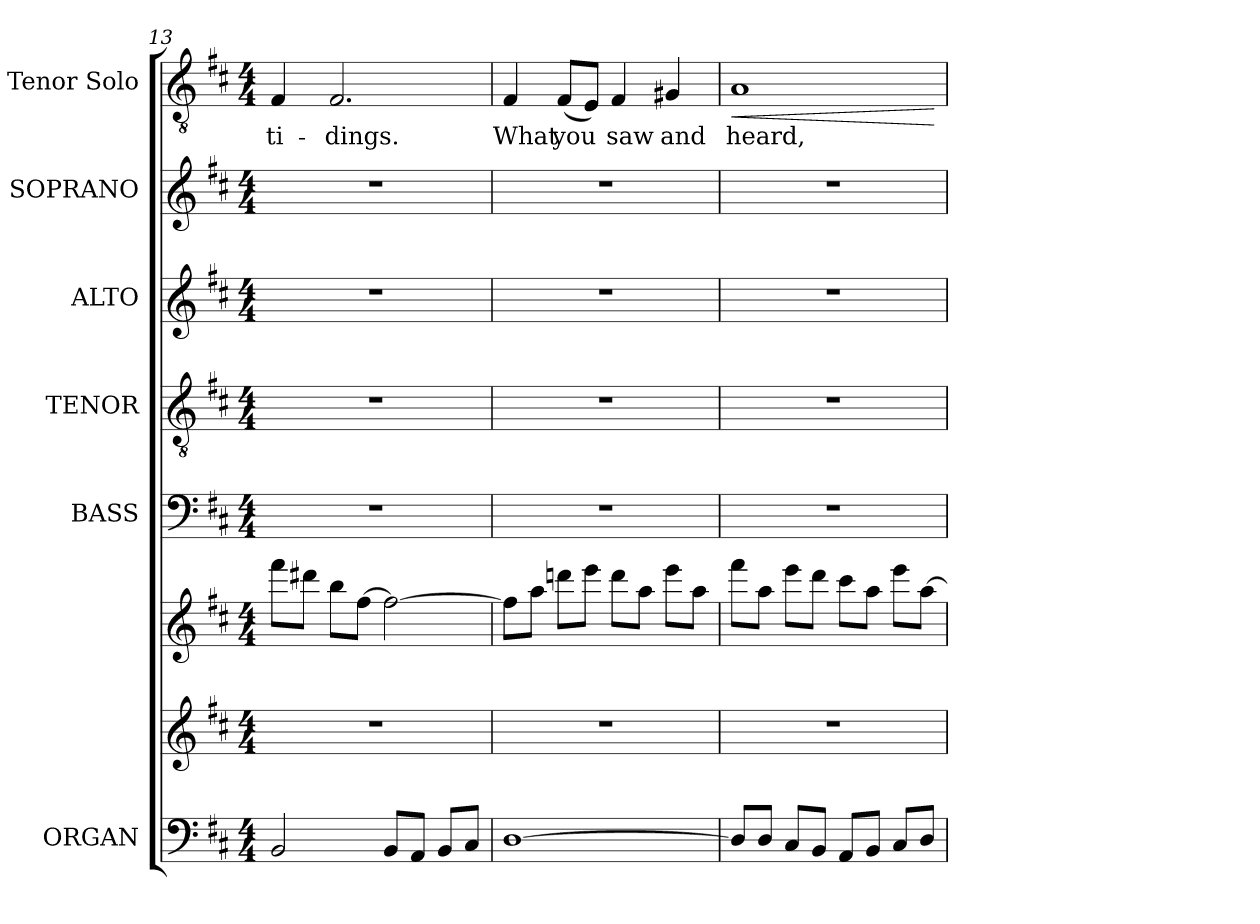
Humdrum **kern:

**kern	**kern	**kern	**kern	**kern	**kern	**kern	**kern	**text	**dynam
*part6	*part6	*part6	*part5	*part4	*part3	*part2	*part1	*part1	*part1
*staff8	*staff7	*staff6	*staff5	*staff4	*staff3	*staff2	*staff1	*staff1	*staff1
*I"ORGAN	*	*	*I"BASS	*I"TENOR	*I"ALTO	*I"SOPRANO	*I"Tenor Solo	*	*
*	*	*	*I'B.	*I'T.	*I'A.	*I'S.	*I'T. Solo	*	*
*clefF4	*clefG2	*clefG2	*clefF4	*clefGv2	*clefG2	*clefG2	*clefGv2	*	*
*	*	*	*	*ITrd7c12	*	*	*ITrd7c12	*	*
*k[f#c#]	*k[f#c#]	*k[f#c#]	*k[f#c#]	*k[f#c#]	*k[f#c#]	*k[f#c#]	*k[f#c#]	*	*
*D:	*D:	*D:	*D:	*D:	*D:	*D:	*D:	*	*
*M4/4	*M4/4	*M4/4	*M4/4	*M4/4	*M4/4	*M4/4	*M4/4	*	*
=13	=13	=13	=13	=13	=13	=13	=13	=13	=13
!	!	!	!	!	!	!	!	!LO:LY:b:color=#000000	!
2BBi/	1r	8fff#i\L	1r	1r	1r	1r	4FF#i/	ti-	.
.	.	8ddd#Xi\J	.	.	.	.	.	.	.
!	!	!	!	!	!	!	!	!LO:LY:b:color=#000000	!
.	.	8bbi\L	.	.	.	.	2.FF#i/	-dings.	.
.	.	[8ff#i\J	.	.	.	.	.	.	.
8BBi/L	.	2ff#i\_	.	.	.	.	.	.	.
8AAi/J	.	.	.	.	.	.	.	.	.
8BBi/L	.	.	.	.	.	.	.	.	.
8C#i/J	.	.	.	.	.	.	.	.	.
=14	=14	=14	=14	=14	=14	=14	=14	=14	=14
!	!	!	!	!	!	!	!	!LO:LY:b:color=#000000	!
[1Di	1r	8ff#i\L]	1r	1r	1r	1r	4FF#i/	What	.
.	.	8aai\J	.	.	.	.	.	.	.
!	!	!	!	!	!	!	!	!LO:LY:b:color=#000000	!
.	.	8dddni\L	.	.	.	.	(8FF#i/L	you	.
.	.	8eeei\J	.	.	.	.	8EEi/J)	.	.
!	!	!	!	!	!	!	!	!LO:LY:b:color=#000000	!
.	.	8dddi\L	.	.	.	.	4FF#i/	saw	.
.	.	8aai\J	.	.	.	.	.	.	.
!	!	!	!	!	!	!	!	!LO:LY:b:color=#000000	!
.	.	8eeei\L	.	.	.	.	4GG#Xi/	and	.
.	.	8aai\J	.	.	.	.	.	.	.
=15	=15	=15	=15	=15	=15	=15	=15	=15	=15
!	!	!	!	!	!	!	!	!LO:LY:b:color=#000000	!LO:HP:b
8Di/L]	1r	8fff#i\L	1r	1r	1r	1r	1AAi	heard,	<
8Di/J	.	8aai\J	.	.	.	.	.	.	.
8C#i/L	.	8eeei\L	.	.	.	.	.	.	.
8BBi/J	.	8dddi\J	.	.	.	.	.	.	.
8AAi/L	.	8ccc#i\L	.	.	.	.	.	.	.
8BBi/J	.	8aai\J	.	.	.	.	.	.	.
8C#i/L	.	8eeei\L	.	.	.	.	.	.	.
8Di/J	.	[8aai\J	.	.	.	.	.	.	.
.	.	.	.	.	.	.	.	.	[
=	=	=	=	=	=	=	=	=	=
*-	*-	*-	*-	*-	*-	*-	*-	*-	*-
